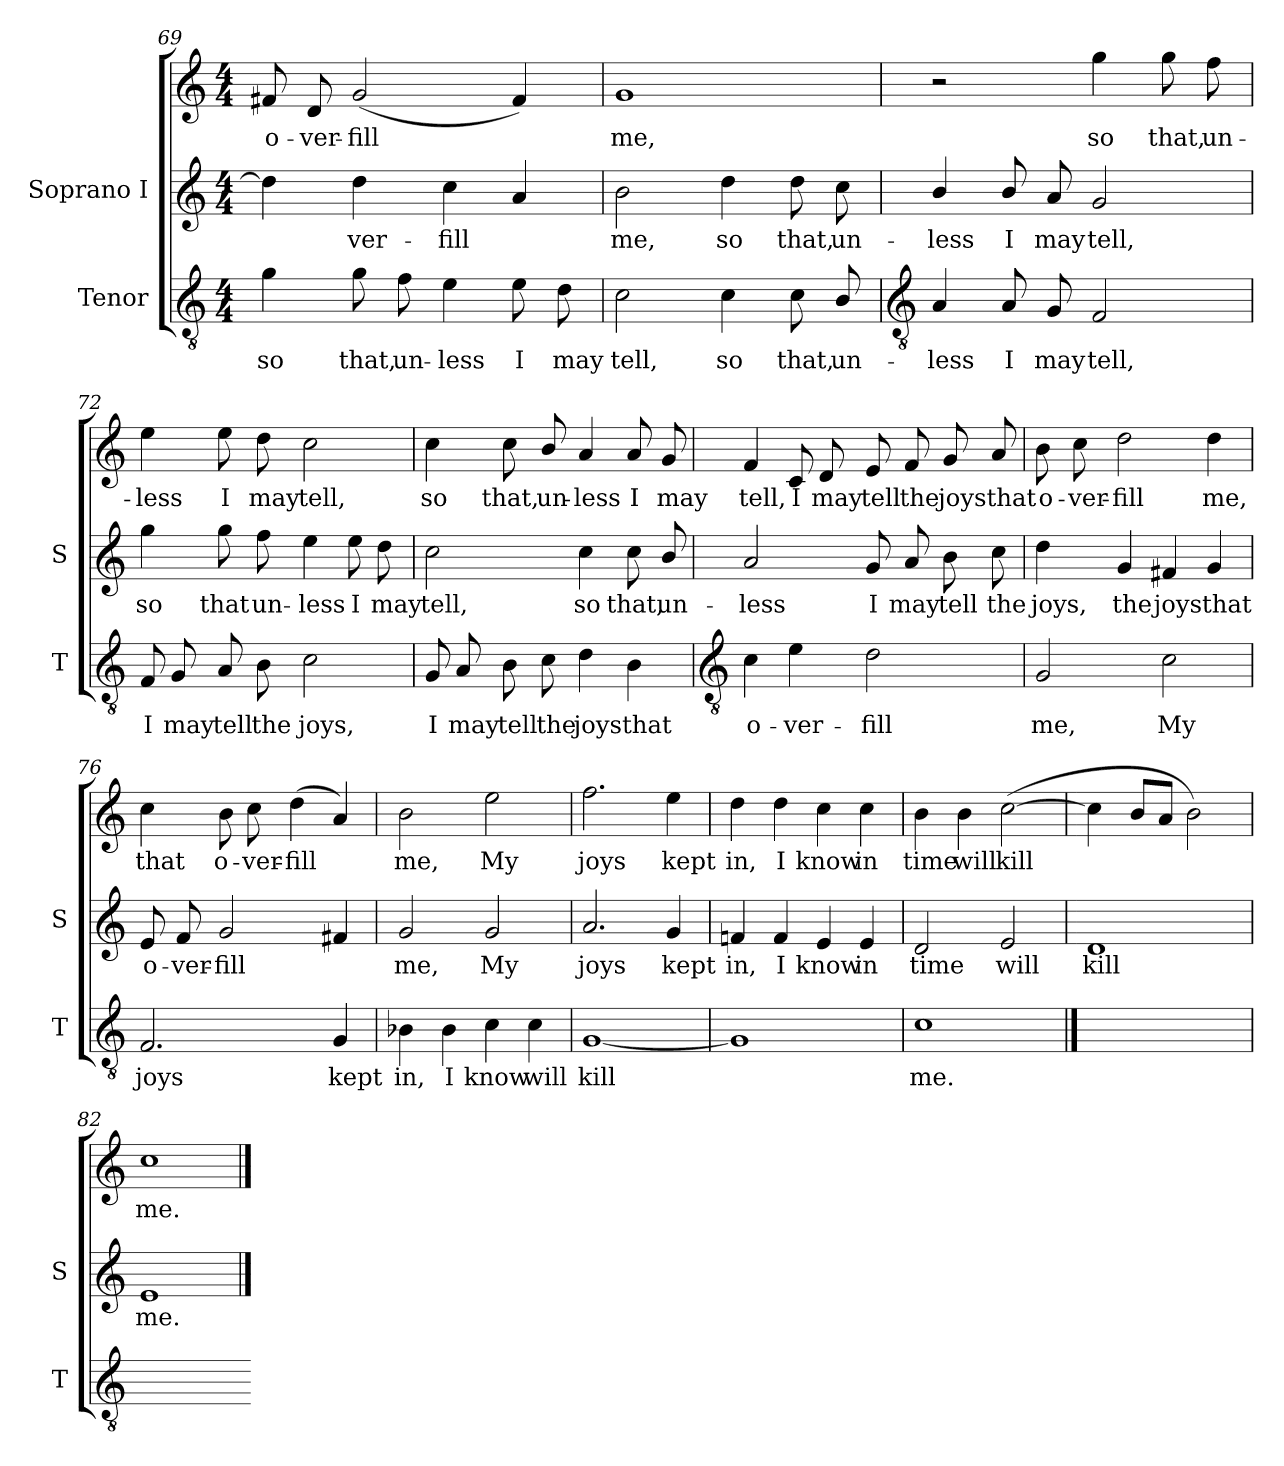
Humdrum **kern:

**kern	**text	**kern	**text	**kern	**text
*part2	*part2	*part1	*part1	*part1	*part1
*staff3	*staff3	*staff2	*staff2	*staff1	*staff1
*I"Tenor	*	*I"Soprano I	*	*	*
*I'T	*	*I'S	*	*	*
!!LO:LB:g=z
*clefGv2	*	*clefG2	*	*clefG2	*
*k[]	*	*k[]	*	*k[]	*
*C:	*	*C:	*	*C:	*
*M4/4	*	*M4/4	*	*M4/4	*
=69	=69	=69	=69	=69	=69
!	!LO:LY:b	!	!	!	!LO:LY:b
4g	so	4dd]	.	8f#X	o-
!	!	!	!	!	!LO:LY:b
.	.	.	.	8d	-ver-
!	!LO:LY:b	!	!LO:LY:b	!	!LO:LY:b
8g	that,	4dd	ver-	(<2g	-fill
!	!LO:LY:b	!	!	!	!
8f	un-	.	.	.	.
!	!LO:LY:b	!	!LO:LY:b	!	!
4e	-less	4cc	-fill	.	.
!	!LO:LY:b	!	!	!	!
8e	I	4a	.	4f#)	.
!	!LO:LY:b	!	!	!	!
8d	may	.	.	.	.
=70	=70	=70	=70	=70	=70
!	!LO:LY:b	!	!LO:LY:b	!	!LO:LY:b
2c	tell,	2b	me,	1g	me,
!	!LO:LY:b	!	!LO:LY:b	!	!
4c	so	4dd	so	.	.
!	!LO:LY:b	!	!LO:LY:b	!	!
8c	that,	8dd	that,	.	.
!	!LO:LY:b	!	!LO:LY:b	!	!
8B/	un-	8cc	un-	.	.
!!LO:LB:g=z
=71	=71	=71	=71	=71	=71
*clefGv2	*	*	*	*	*
!	!LO:LY:b	!	!LO:LY:b	!	!
4A	-less	4b/	-less	2r	.
!	!LO:LY:b	!	!LO:LY:b	!	!
8A	I	8b/	I	.	.
!	!LO:LY:b	!	!LO:LY:b	!	!
8G	may	8a	may	.	.
!	!LO:LY:b	!	!LO:LY:b	!	!LO:LY:b
2F	tell,	2g	tell,	4gg	-so
!	!	!	!	!	!LO:LY:b
.	.	.	.	8gg	that,
!	!	!	!	!	!LO:LY:b
.	.	.	.	8ff	un-
=72	=72	=72	=72	=72	=72
!	!LO:LY:b	!	!LO:LY:b	!	!LO:LY:b
8F	I	4gg	so	4ee	less
!	!LO:LY:b	!	!	!	!
8G	may	.	.	.	.
!	!LO:LY:b	!	!LO:LY:b	!	!LO:LY:b
8A	tell	8gg	that	8ee	I
!	!LO:LY:b	!	!LO:LY:b	!	!LO:LY:b
8B	the	8ff	un-	8dd	may
!	!LO:LY:b	!	!LO:LY:b	!	!LO:LY:b
2c	joys,	4ee	-less	2cc	tell,
!	!	!	!LO:LY:b	!	!
.	.	8ee	I	.	.
!	!	!	!LO:LY:b	!	!
.	.	8dd	may	.	.
!!LO:LB:g=z
=73	=73	=73	=73	=73	=73
!	!LO:LY:b	!	!LO:LY:b	!	!LO:LY:b
8G	I	2cc	tell,	4cc	so
!	!LO:LY:b	!	!	!	!
8A	may	.	.	.	.
!	!LO:LY:b	!	!	!	!LO:LY:b
8B	tell	.	.	8cc	that,
!	!LO:LY:b	!	!	!	!LO:LY:b
8c	the	.	.	8b/	un-
!	!LO:LY:b	!	!LO:LY:b	!	!LO:LY:b
4d	joys	4cc	so	4a	-less
!	!LO:LY:b	!	!LO:LY:b	!	!LO:LY:b
4B	that	8cc	that,	8a	I
!	!	!	!LO:LY:b	!	!LO:LY:b
.	.	8b/	un-	8g	may
!!LO:LB:g=z
=74	=74	=74	=74	=74	=74
*clefGv2	*	*	*	*	*
!	!LO:LY:b	!	!LO:LY:b	!	!LO:LY:b
4c	o-	2a	less	4f	-tell,
!	!LO:LY:b	!	!	!	!LO:LY:b
4e	-ver-	.	.	8c	I
!	!	!	!	!	!LO:LY:b
.	.	.	.	8d	may
!	!LO:LY:b	!	!LO:LY:b	!	!LO:LY:b
2d	-fill	8g	I	8e	tell
!	!	!	!LO:LY:b	!	!LO:LY:b
.	.	8a	may	8f	the
!	!	!	!LO:LY:b	!	!LO:LY:b
.	.	8b	tell	8g	joys
!	!	!	!LO:LY:b	!	!LO:LY:b
.	.	8cc	the	8a	that
=75	=75	=75	=75	=75	=75
!	!LO:LY:b	!	!LO:LY:b	!	!LO:LY:b
2G	me,	4dd	joys,	8b	o-
!	!	!	!	!	!LO:LY:b
.	.	.	.	8cc	-ver-
!	!	!	!LO:LY:b	!	!LO:LY:b
.	.	4g	the	2dd	-fill
!	!LO:LY:b	!	!LO:LY:b	!	!
2c	My	4f#X	joys	.	.
!	!	!	!LO:LY:b	!	!LO:LY:b
.	.	4g	that	4dd	me,
!!LO:LB:g=z
=76	=76	=76	=76	=76	=76
!	!LO:LY:b	!	!LO:LY:b	!	!LO:LY:b
2.F	joys	8e	o-	4cc	that
!	!	!	!LO:LY:b	!	!
.	.	8f	-ver-	.	.
!	!	!	!LO:LY:b	!	!LO:LY:b
.	.	2g	-fill	8b	o-
!	!	!	!	!	!LO:LY:b
.	.	.	.	8cc	-ver-
!	!	!	!	!	!LO:LY:b
.	.	.	.	(<4dd	-fill
!	!LO:LY:b	!	!	!	!
4G	kept	4f#X	.	4a)	.
=77	=77	=77	=77	=77	=77
!	!LO:LY:b	!	!LO:LY:b	!	!LO:LY:b
4B-X	in,	2g	me,	2b	me,
!	!LO:LY:b	!	!	!	!
4B-	I	.	.	.	.
!	!LO:LY:b	!	!LO:LY:b	!	!LO:LY:b
4c	know	2g	My	2ee	My
!	!LO:LY:b	!	!	!	!
4c	will	.	.	.	.
=78	=78	=78	=78	=78	=78
!	!LO:LY:b	!	!LO:LY:b	!	!LO:LY:b
[1G	kill	2.a	joys	2.ff	joys
!	!	!	!LO:LY:b	!	!LO:LY:b
.	.	4g	kept	4ee	kept
=79	=79	=79	=79	=79	=79
!	!	!	!LO:LY:b	!	!LO:LY:b
1G]	.	4fn	in,	4dd	in,
!	!	!	!LO:LY:b	!	!LO:LY:b
.	.	4f	I	4dd	I
!	!	!	!LO:LY:b	!	!LO:LY:b
.	.	4e	know	4cc	know
!	!	!	!LO:LY:b	!	!LO:LY:b
.	.	4e	in	4cc	in
=80	=80	=80	=80	=80	=80
!	!LO:LY:b	!	!LO:LY:b	!	!LO:LY:b
1c	me.	2d	time	4b	time
!	!	!	!	!	!LO:LY:b
.	.	.	.	4b	will
!	!	!	!LO:LY:b	!	!LO:LY:b
.	.	2e	will	(>[2cc	kill
==81	=81	=81	=81	=81	=81
!	!	!	!LO:LY:b	!	!
1ryy	.	1d	kill	4cc]	.
.	.	.	.	8bL	.
.	.	.	.	8aJ	.
.	.	.	.	2b)	.
=82	=82	=82	=82	=82	=82
!	!	!	!LO:LY:b	!	!LO:LY:b
1ryy	.	1e	me.	1cc	me.
=	==	==	==	==	==
*-	*-	*-	*-	*-	*-
